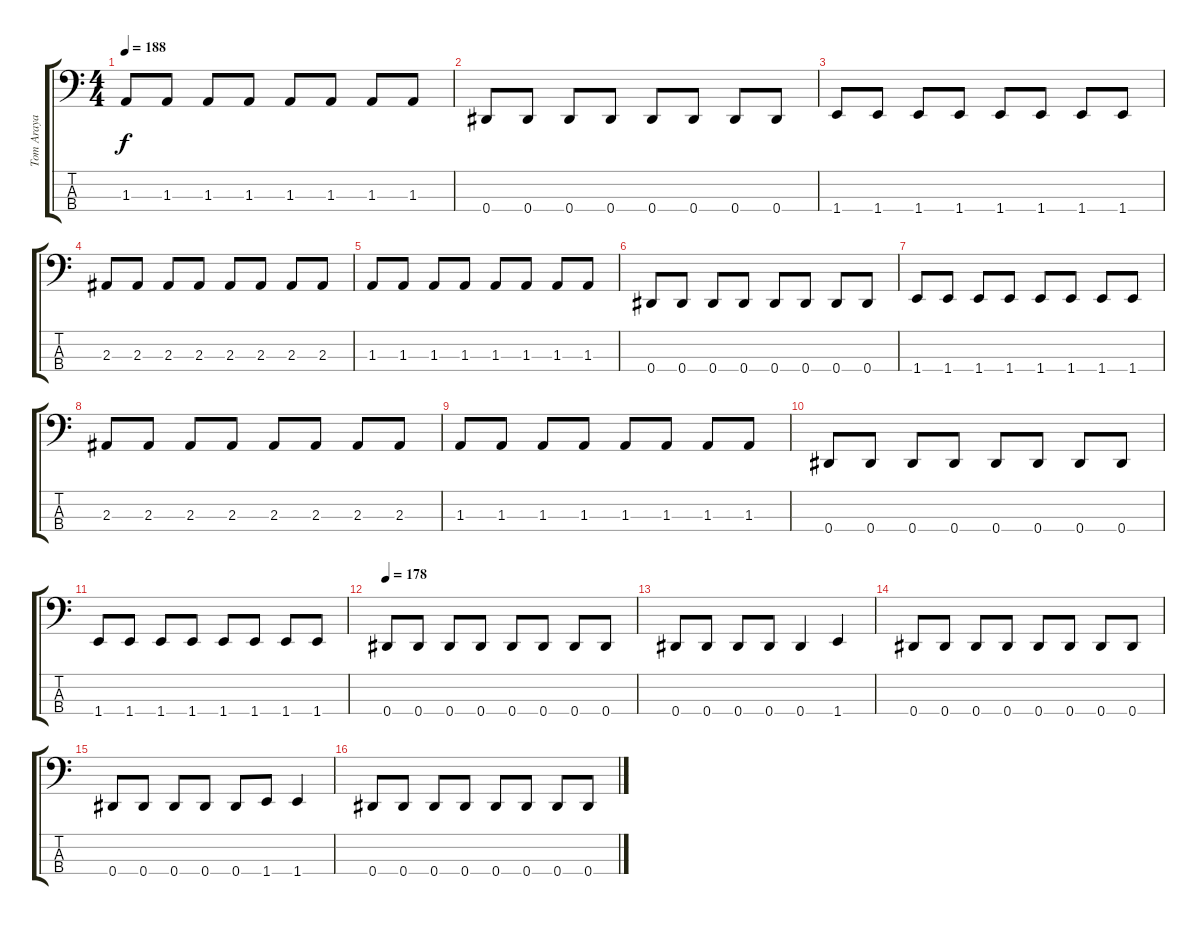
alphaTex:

\track ("Tom Araya" "Tom Araya") {instrument electricbasspick}
\staff {score tabs}
\tuning (Gb2 Db2 Ab1 Eb1) {hide}
\ts (4 4)
\tempo 188
\clef f4
\ks c
1.3.8{dy f} 1.3.8 1.3.8 1.3.8 1.3.8 1.3.8 1.3.8 1.3.8 |
0.4.8 0.4.8 0.4.8 0.4.8 0.4.8 0.4.8 0.4.8 0.4.8 |
1.4.8 1.4.8 1.4.8 1.4.8 1.4.8 1.4.8 1.4.8 1.4.8 |
2.3.8 2.3.8 2.3.8 2.3.8 2.3.8 2.3.8 2.3.8 2.3.8 |
1.3.8 1.3.8 1.3.8 1.3.8 1.3.8 1.3.8 1.3.8 1.3.8 |
0.4.8 0.4.8 0.4.8 0.4.8 0.4.8 0.4.8 0.4.8 0.4.8 |
1.4.8 1.4.8 1.4.8 1.4.8 1.4.8 1.4.8 1.4.8 1.4.8 |
2.3.8 2.3.8 2.3.8 2.3.8 2.3.8 2.3.8 2.3.8 2.3.8 |
1.3.8 1.3.8 1.3.8 1.3.8 1.3.8 1.3.8 1.3.8 1.3.8 |
0.4.8 0.4.8 0.4.8 0.4.8 0.4.8 0.4.8 0.4.8 0.4.8 |
1.4.8 1.4.8 1.4.8 1.4.8 1.4.8 1.4.8 1.4.8 1.4.8 |
\tempo 178
0.4.8 0.4.8 0.4.8 0.4.8 0.4.8 0.4.8 0.4.8 0.4.8 |
0.4.8 0.4.8 0.4.8 0.4.8 0.4.4 1.4.4 |
0.4.8 0.4.8 0.4.8 0.4.8 0.4.8 0.4.8 0.4.8 0.4.8 |
0.4.8 0.4.8 0.4.8 0.4.8 0.4.8 1.4.8 1.4.4 |
0.4.8 0.4.8 0.4.8 0.4.8 0.4.8 0.4.8 0.4.8 0.4.8
